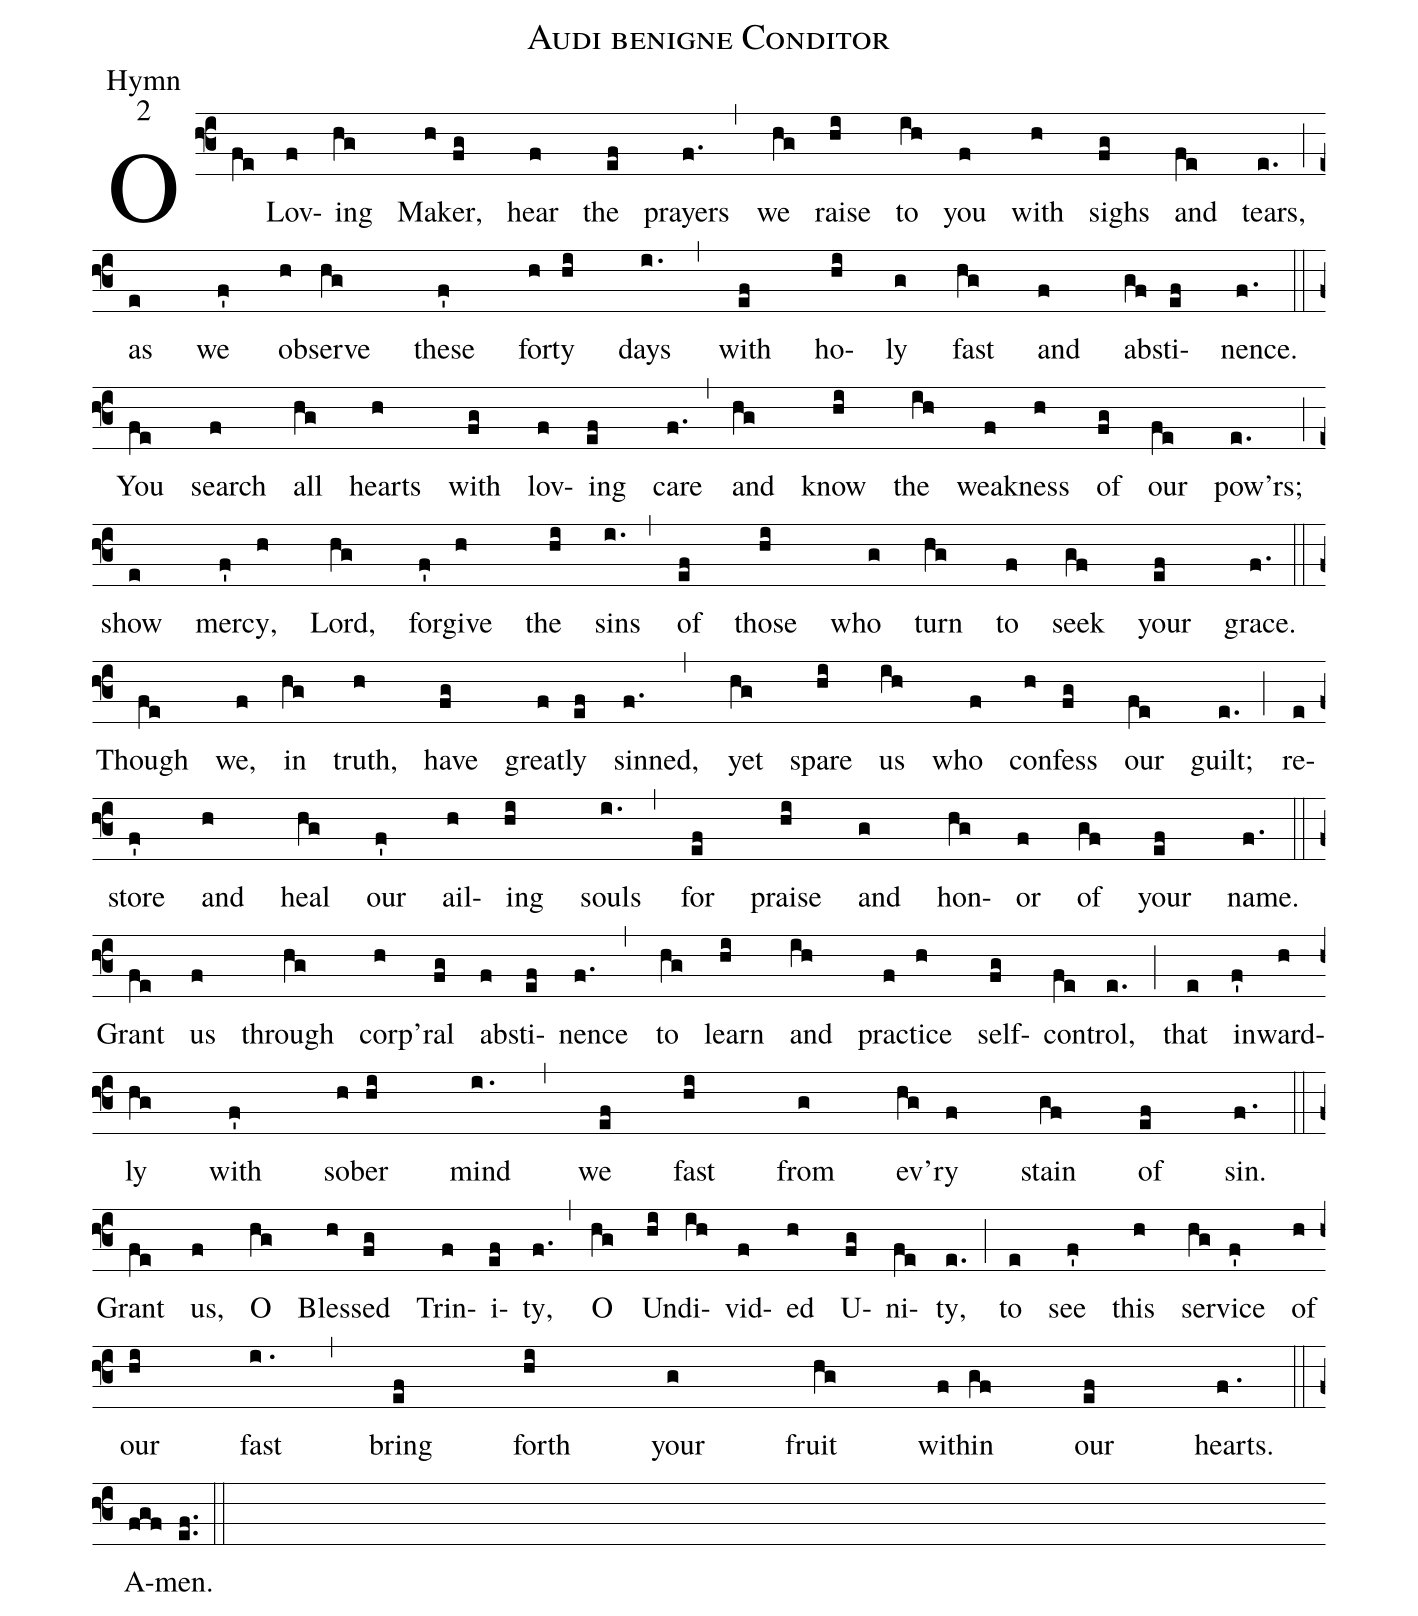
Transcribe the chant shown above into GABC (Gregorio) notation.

name:Audi benigne Conditor;
annotation: Hymn;
annotation: 2;
%%
(f3)O(fe) Lov(f)ing(hg) Mak(h)er,(fg) hear(f) the(ef) prayers(f.) (,)
we(hg) raise(hi) to(ih) you(f) with(h) sighs(fg) and(fe) tears,(e.) (;)
as(e) we(f') ob(h)serve(hg) these(f') for(h)ty(hi) days(i.) (,)
with(ef) ho(hi)ly(g) fast(hg) and(f) ab(gf)sti(ef)nence.(f.) (::z)

You(fe) search(f) all(hg) hearts(h) with(fg) lov(f)ing(ef) care(f.) (,)
and(hg) know(hi) the(ih) weak(f)ness(h) of(fg) our(fe) pow’rs;(e.) (;)
show(e) mer(f')cy,(h) Lord,(hg) for(f')give(h) the(hi) sins(i.) (,)
of(ef) those(hi) who(g) turn(hg) to(f) seek(gf) your(ef) grace.(f.) (::z)

Though(fe) we,(f) in(hg) truth,(h) have(fg) great(f)ly(ef) sinned,(f.) (,)
yet(hg) spare(hi) us(ih) who(f) con(h)fess(fg) our(fe) guilt;(e.) (;)
re(e)store(f') and(h) heal(hg) our(f') ail(h)ing(hi) souls(i.) (,)
for(ef) praise(hi) and(g) hon(hg)or(f) of(gf) your(ef) name.(f.) (::z)

Grant(fe) us(f) through(hg) corp’(h)ral(fg) ab(f)sti(ef)nence(f.) (,)
to(hg) learn(hi) and(ih) prac(f)tice(h) self-(fg)con(fe)trol,(e.) (;)
that(e) in(f')ward(h)ly(hg) with(f') so(h)ber(hi) mind(i.) (,)
we(ef) fast(hi) from(g) ev’(hg)ry(f) stain(gf) of(ef) sin.(f.) (::z)

Grant(fe) us,(f) O(hg) Bless(h)ed(fg) Trin(f)i(ef)ty,(f.) (,)
O(hg) Un(hi)di(ih)vid(f)ed(h) U(fg)ni(fe)ty,(e.) (;)
to(e) see(f') this(h) ser(hg)vice(f') of(h) our(hi) fast(i.) (,)
bring(ef) forth(hi) your(g) fruit(hg) with(f)in(gf) our(ef) hearts.(f.) (::z)
A(fgf)men.(e.f.) (::)
